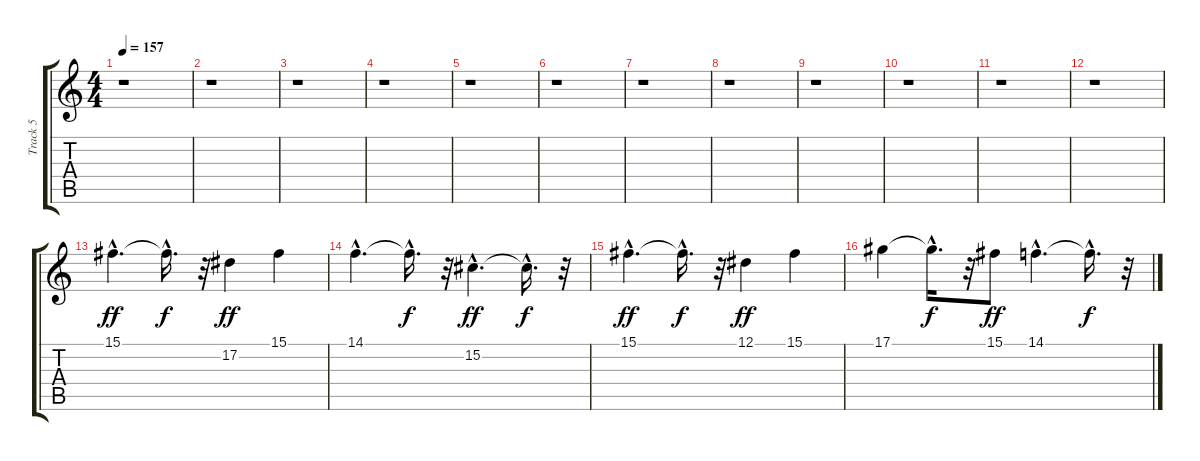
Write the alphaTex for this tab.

\track ("Track 5" "Track 5") {instrument sopranosax}
\staff {score tabs}
\tuning (Eb4 Bb3 Gb3 Db3 Ab2 Eb2) {hide}
\ts (4 4)
\tempo 157
\clef g2
\ks c
r.1{dy f} |
r.1 |
r.1 |
r.1 |
r.1 |
r.1 |
r.1 |
r.1 |
r.1 |
r.1 |
r.1 |
r.1 |
15.1{hac}.4{d dy ff} 15.1{hac t}.16{d dy f} r.32 17.2.4{dy ff} 15.1.4 |
14.1{hac}.4{d} 14.1{hac t}.16{d dy f} r.32 15.2{hac}.4{d dy ff} 15.2{hac t}.16{d dy f} r.32 |
15.1{hac}.4{d dy ff} 15.1{hac t}.16{d dy f} r.32 12.1.4{dy ff} 15.1.4 |
17.1.4 17.1{hac t}.16{d dy f} r.32 15.1.8{dy ff} 14.1{hac}.4{d} 14.1{hac t}.16{d dy f} r.32
